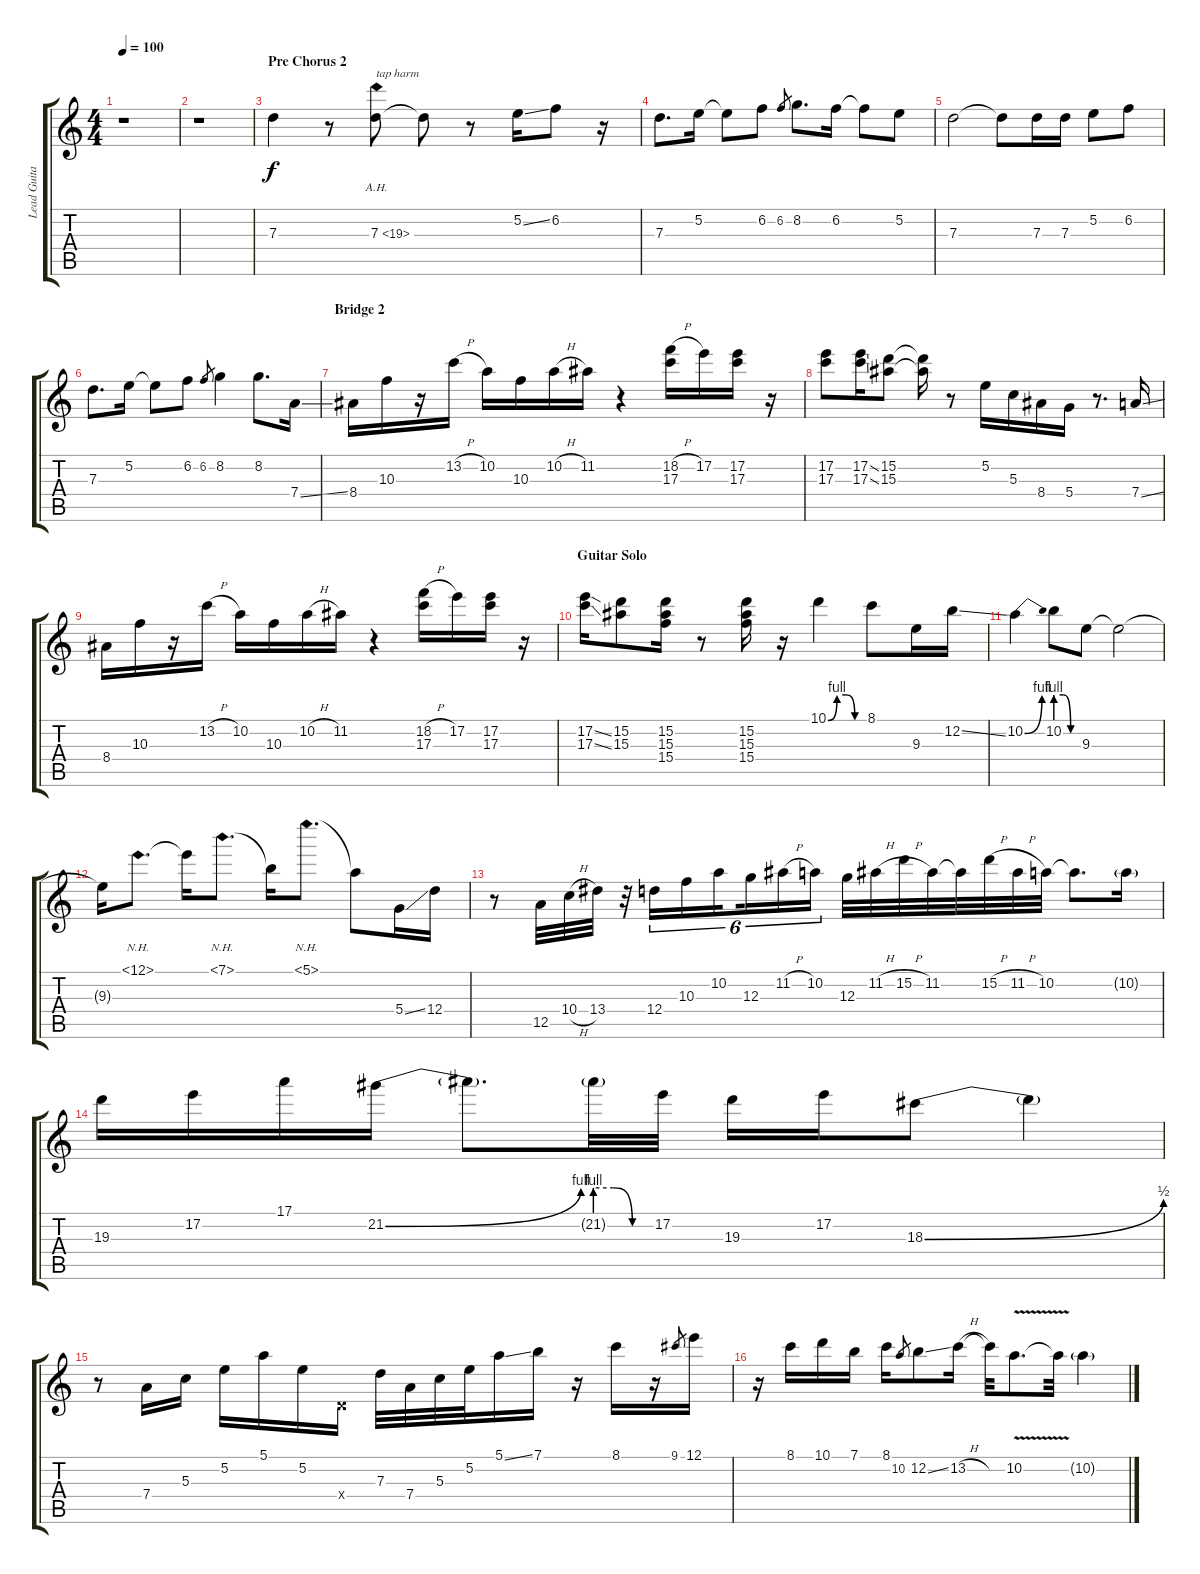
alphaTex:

\track ("Lead Guitar" "Lead Guita") {instrument electricguitarclean}
\staff {score tabs}
\tuning (E4 B3 G3 D3 A2 E2) {hide}
\ts (4 4)
\tempo 100
\clef g2
\ks c
r.1{dy f} |
r.1 |
\section ("" "Pre Chorus 2")
7.3.4 r.8 7.3{ah 12}.8{txt "tap harm"} 7.3{t}.8 r.8 5.2{ss}.16 6.2.8 r.16 |
7.3.8{d} 5.2.16 5.2{t}.8 6.2.8 6.2.8{gr} 8.2.8{d} 6.2.16 6.2{t}.8 5.2.8 |
7.3.2 7.3{t}.8 7.3.16 7.3.16 5.2.8 6.2.8 |
7.3.8{d} 5.2.16 5.2{t}.8 6.2.8 6.2.8{gr} 8.2.4 8.2.8{d} 7.4{ss}.16 |
\section ("" "Bridge 2")
8.4.16 10.3.16 r.16 13.2{h}.16 10.2.16 10.3.16 10.2{h}.16 11.2.16 r.4 (18.2{h} 17.3).16 17.2.16 (17.2 17.3).16 r.16 |
(17.2 17.3).8 (17.2{ss} 17.3{ss}).16 (15.2 15.3).8 (15.2{t} 15.3{t}).16 r.8 5.2.16 5.3.16 8.4.16 5.4.16 r.8{d} 7.4{ss}.16 |
8.4.16 10.3.16 r.16 13.2{h}.16 10.2.16 10.3.16 10.2{h}.16 11.2.16 r.4 (18.2{h} 17.3).16 17.2.16 (17.2 17.3).16 r.16 |
\section ("" "Guitar Solo")
(17.2{ss} 17.3{ss}).16 (15.2 15.3).8 (15.2 15.3 15.4).16 r.8 (15.2 15.3 15.4).16 r.16 10.1{be (custom 0 0 15 4 30 4 45 0 60 0)}.4 8.1.8 9.3.16 12.2{ss}.16 |
10.2{be (bend 0 0 60 4)}.4 10.2{be (custom 0 4 20 4 40 0 60 0)}.8 9.3.8 9.3{t}.2 |
9.3{t}.16 12.1{nh}.8{d} 12.1{t}.16 7.1{nh}.8{d} 7.1{t}.16 5.1{nh}.8{d} 5.1{t}.8 5.4{ss}.16 12.4.16 |
r.8 12.5.32 10.4{h}.32 13.4.32 r.32 12.4.16{tu (6 4)} 10.3.16{tu (6 4)} 10.2.16{tu (6 4) beam splitsecondary} 12.3.16{tu (6 4)} 11.2{h}.16{tu (6 4)} 10.2.16{tu (6 4)} 12.3.32 11.2{h}.32 15.2{h}.32 11.2.32 11.2{t}.32 15.2{h}.32 11.2{h}.32 10.2.32 10.2{t}.8{d} 10.2{g}.16 |
19.3.16 17.2.16 17.1.16 21.2{be (bend 0 0 60 4)}.16 21.2{t}.8{d} 21.2{be (custom 0 4 20 4 40 0 60 0) g}.32 17.2.32 19.3.16 17.2.16 18.3{be (bend 0 0 60 2)}.8 18.3{t}.4 |
r.8 7.4.16 5.3.16 5.2.16 5.1.16 5.2.16 0.4{x}.16 7.3.32 7.4.32 5.3.32 5.2.32 5.1{ss}.16 7.1.16 r.16 8.1.16 r.16 9.1.8{gr} 12.1.16 |
r.16 8.1.16 10.1.16 7.1.16 8.1.16 10.2.8{gr} 12.2{ss}.8 13.2{h}.16 13.2{t}.32 10.2{v}.8{d} 10.2{t}.32 10.2{g}.4
